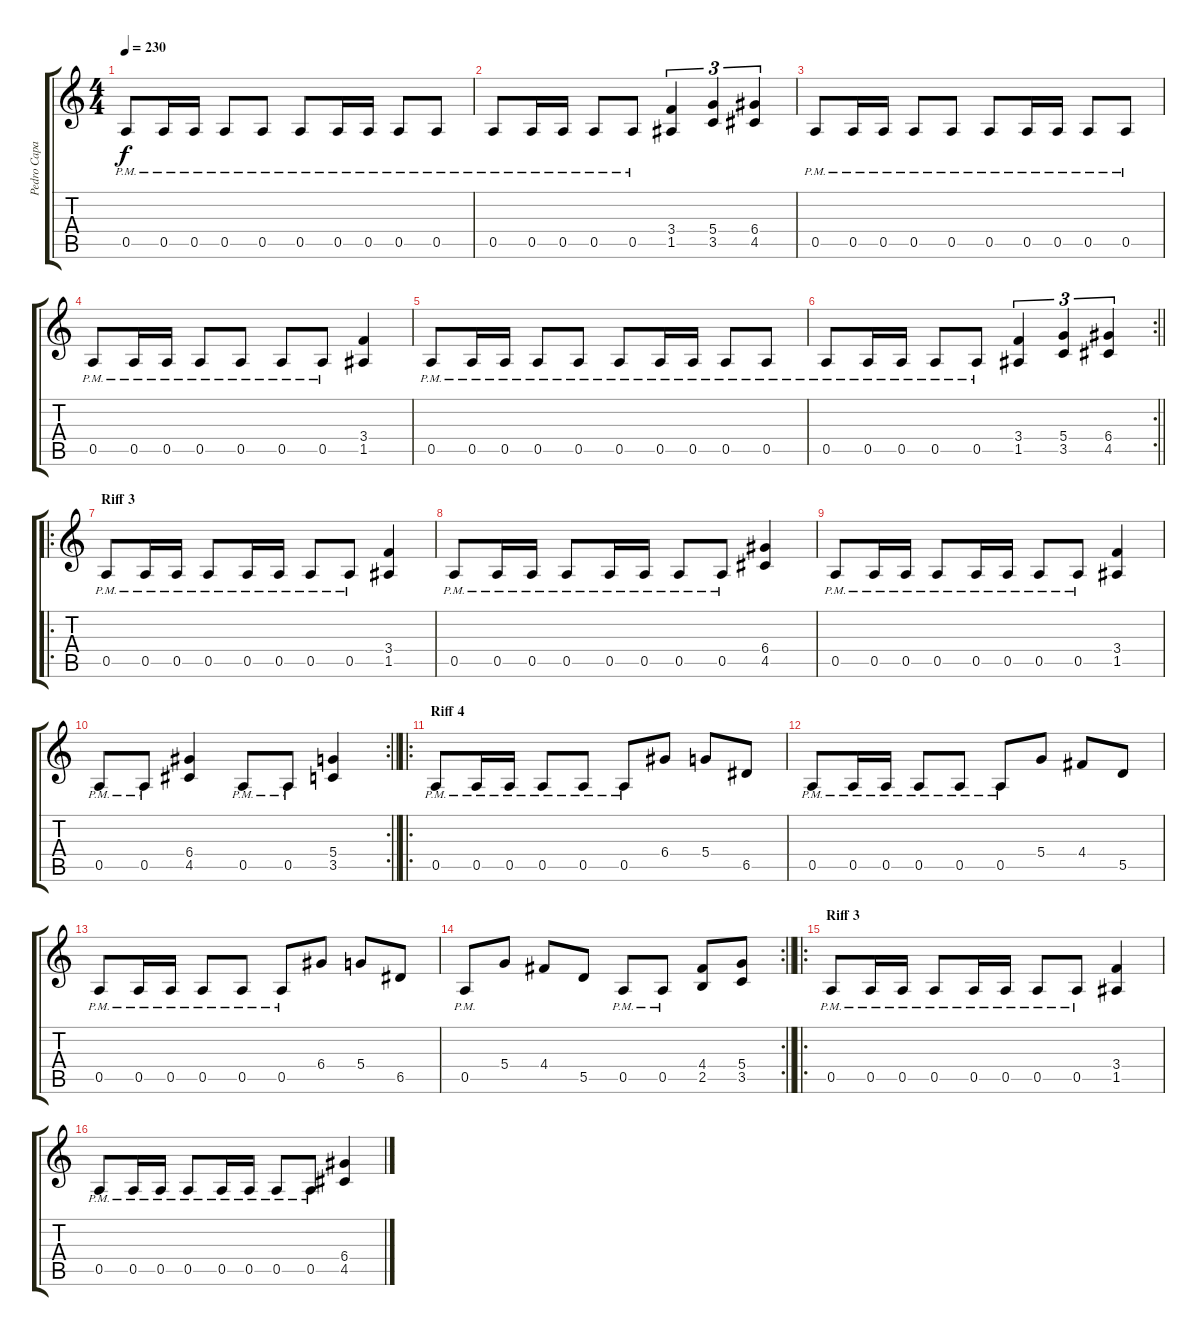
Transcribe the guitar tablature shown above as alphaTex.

\track ("Pedro Capaca" "Pedro Capa") {instrument distortionguitar}
\staff {score tabs}
\tuning (E4 B3 G3 D3 A2 E2) {hide}
\ts (4 4)
\tempo 230
\clef g2
\ks c
0.5{pm}.8{dy f} 0.5{pm}.16 0.5{pm}.16 0.5{pm}.8 0.5{pm}.8 0.5{pm}.8 0.5{pm}.16 0.5{pm}.16 0.5{pm}.8 0.5{pm}.8 |
0.5{pm}.8 0.5{pm}.16 0.5{pm}.16 0.5{pm}.8 0.5{pm}.8 (3.4 1.5).4{tu (3 2)} (5.4 3.5).4{tu (3 2)} (6.4 4.5).4{tu (3 2)} |
0.5{pm}.8 0.5{pm}.16 0.5{pm}.16 0.5{pm}.8 0.5{pm}.8 0.5{pm}.8 0.5{pm}.16 0.5{pm}.16 0.5{pm}.8 0.5{pm}.8 |
0.5{pm}.8 0.5{pm}.16 0.5{pm}.16 0.5{pm}.8 0.5{pm}.8 0.5{pm}.8 0.5{pm}.8 (3.4 1.5).4 |
0.5{pm}.8 0.5{pm}.16 0.5{pm}.16 0.5{pm}.8 0.5{pm}.8 0.5{pm}.8 0.5{pm}.16 0.5{pm}.16 0.5{pm}.8 0.5{pm}.8 |
\rc 2
\barLineRight lightlight
0.5{pm}.8 0.5{pm}.16 0.5{pm}.16 0.5{pm}.8 0.5{pm}.8 (3.4 1.5).4{tu (3 2)} (5.4 3.5).4{tu (3 2)} (6.4 4.5).4{tu (3 2)} |
\ro
\section ("" "Riff 3")
0.5{pm}.8 0.5{pm}.16 0.5{pm}.16 0.5{pm}.8 0.5{pm}.16 0.5{pm}.16 0.5{pm}.8 0.5{pm}.8 (3.4 1.5).4 |
0.5{pm}.8 0.5{pm}.16 0.5{pm}.16 0.5{pm}.8 0.5{pm}.16 0.5{pm}.16 0.5{pm}.8 0.5{pm}.8 (6.4 4.5).4 |
0.5{pm}.8 0.5{pm}.16 0.5{pm}.16 0.5{pm}.8 0.5{pm}.16 0.5{pm}.16 0.5{pm}.8 0.5{pm}.8 (3.4 1.5).4 |
\rc 2
\barLineRight lightlight
0.5{pm}.8 0.5{pm}.8 (6.4 4.5).4 0.5{pm}.8 0.5{pm}.8 (5.4 3.5).4 |
\ro
\section ("" "Riff 4")
0.5{pm}.8 0.5{pm}.16 0.5{pm}.16 0.5{pm}.8 0.5{pm}.8 0.5{pm}.8 6.4.8 5.4.8 6.5.8 |
0.5{pm}.8 0.5{pm}.16 0.5{pm}.16 0.5{pm}.8 0.5{pm}.8 0.5{pm}.8 5.4.8 4.4.8 5.5.8 |
0.5{pm}.8 0.5{pm}.16 0.5{pm}.16 0.5{pm}.8 0.5{pm}.8 0.5{pm}.8 6.4.8 5.4.8 6.5.8 |
\rc 2
\barLineRight lightlight
0.5{pm}.8 5.4.8 4.4.8 5.5.8 0.5{pm}.8 0.5{pm}.8 (4.4 2.5).8 (5.4 3.5).8 |
\ro
\section ("" "Riff 3")
0.5{pm}.8 0.5{pm}.16 0.5{pm}.16 0.5{pm}.8 0.5{pm}.16 0.5{pm}.16 0.5{pm}.8 0.5{pm}.8 (3.4 1.5).4 |
0.5{pm}.8 0.5{pm}.16 0.5{pm}.16 0.5{pm}.8 0.5{pm}.16 0.5{pm}.16 0.5{pm}.8 0.5{pm}.8 (6.4 4.5).4
